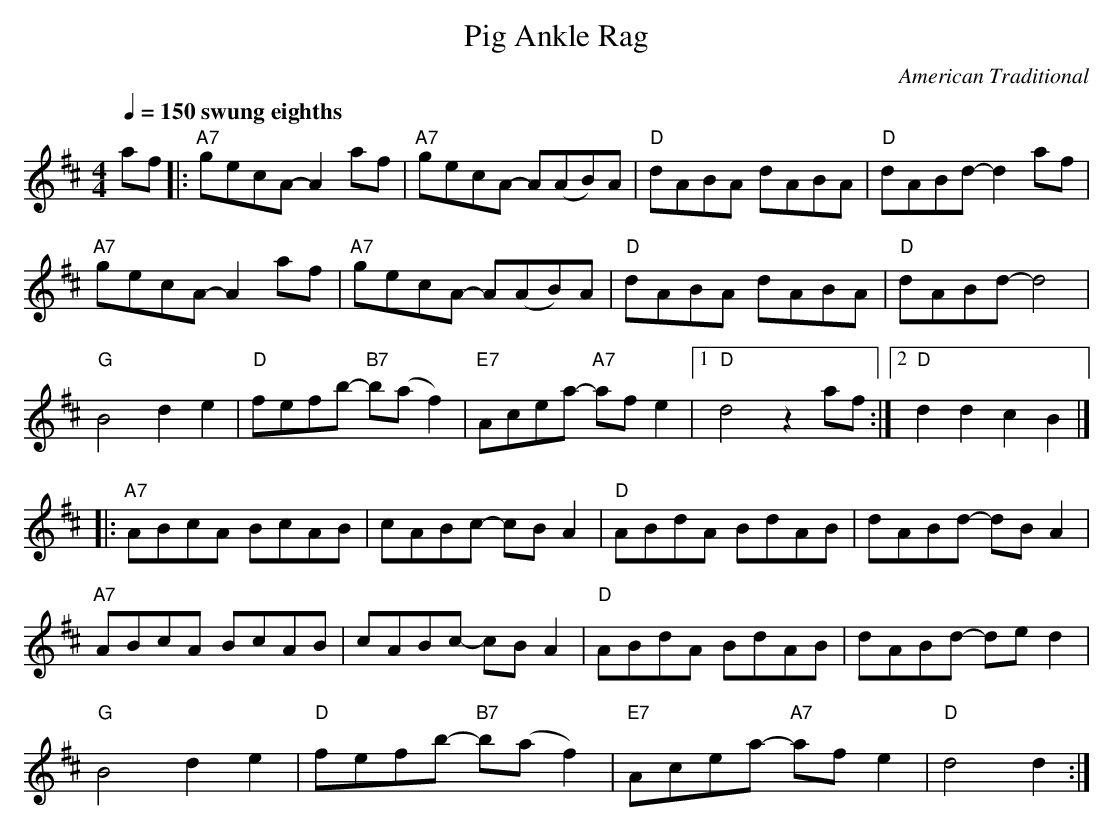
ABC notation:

X:1
T: Pig Ankle Rag
C: American Traditional
M: 4/4
Q: 1/4 = 150 " swung eighths"
L: 1/8
K: D major treble
af |: "A7" gecA - A2 af | "A7" gecA - A(AB)A | "D" dABA dABA | "D" dABd - d2 af |
"A7" gecA - A2 af | "A7" gecA - A(AB)A | "D" dABA dABA | "D" dABd - d4 |
"G" B4 d2 e2 | "D" fefb - "B7" b(a f2) | "E7" Acea - "A7" af e2 |[1 "D" d4 z2 af :|[2 "D" d2 d2 c2 B2 |]
|: "A7" ABcA BcAB | cABc - cB A2 | "D" ABdA BdAB | dABd - dB A2 |
"A7" ABcA BcAB | cABc - cB A2 | "D" ABdA BdAB | dABd - de d2 |
"G" B4 d2 e2 | "D" fefb - "B7" b(a f2) | "E7" Acea - "A7" af e2 | "D" d4 d2 :|
